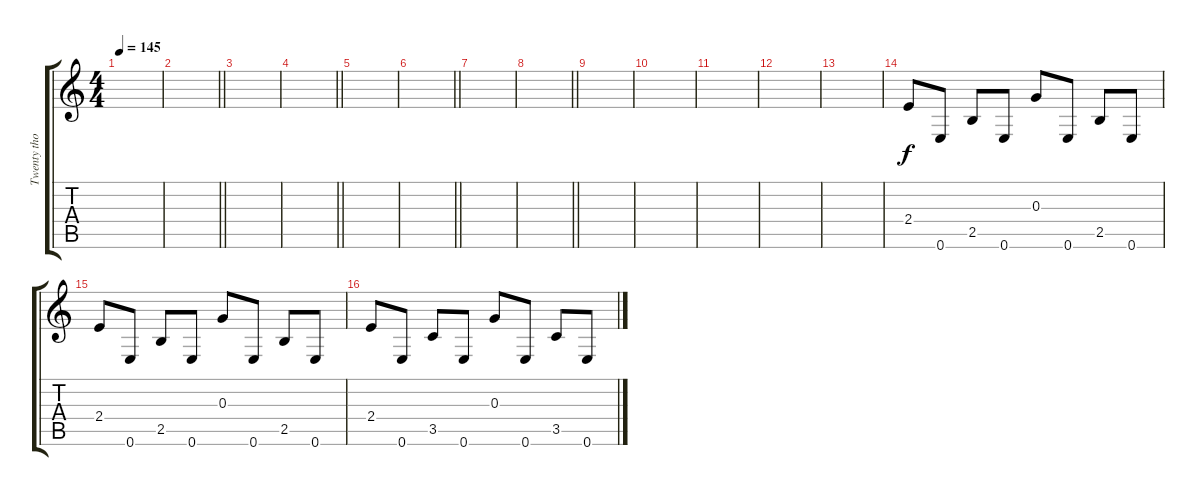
\track ("Twenty thousand dollars?!?" "Twenty tho") {instrument acousticguitarnylon}
\staff {score tabs}
\tuning (E4 B3 G3 D3 A2 E2) {hide}
\ts (4 4)
\tempo 145
\clef g2
\ks c
|
\barLineRight lightlight
|
|
\barLineRight lightlight
|
|
\barLineRight lightlight
|
|
\barLineRight lightlight
|
|
|
|
|
|
2.4.8 0.6.8 2.5.8 0.6.8 0.3.8 0.6.8 2.5.8 0.6.8 |
2.4.8 0.6.8 2.5.8 0.6.8 0.3.8 0.6.8 2.5.8 0.6.8 |
2.4.8 0.6.8 3.5.8 0.6.8 0.3.8 0.6.8 3.5.8 0.6.8
